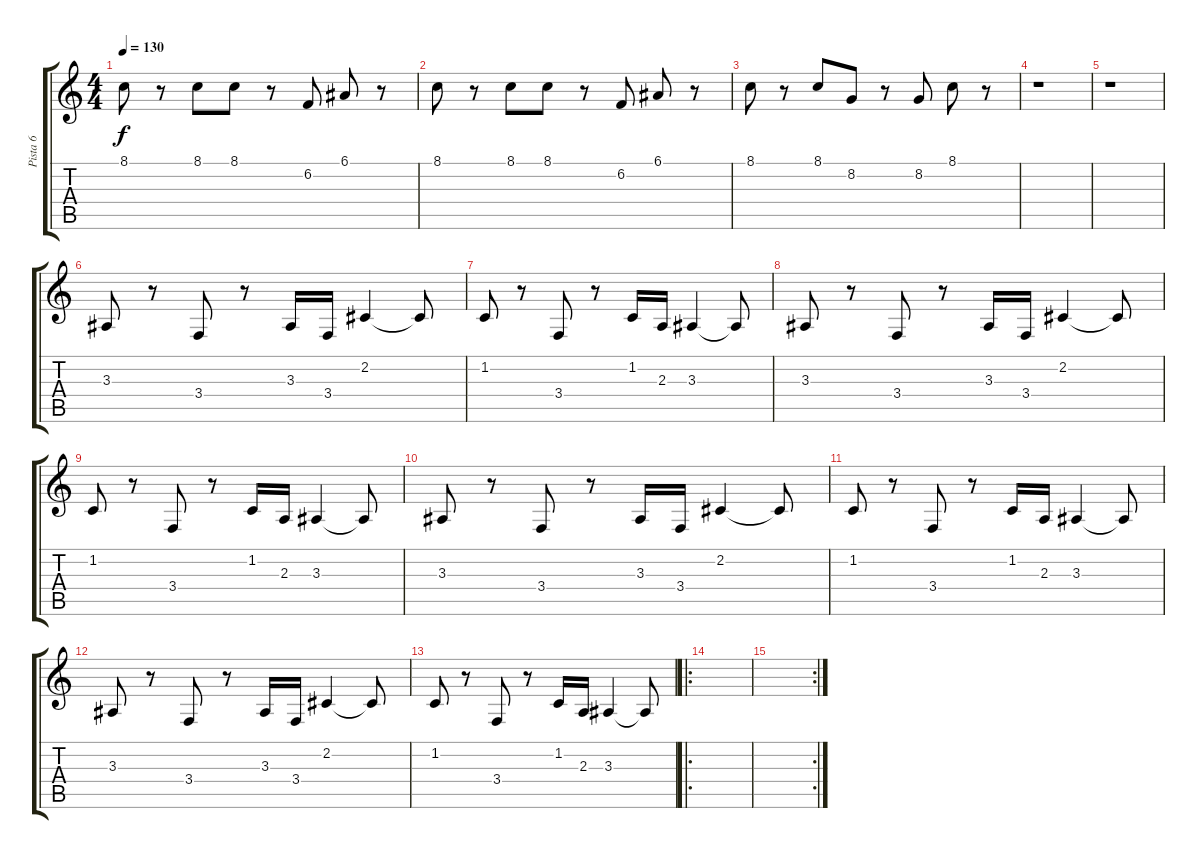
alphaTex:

\track ("Pista 6" "Pista 6") {instrument shanai}
\staff {score tabs}
\tuning (E4 B3 G3 D3 A2 E2) {hide}
\ts (4 4)
\tempo 130
\clef g2
\ks c
8.1.8{dy f} r.8 8.1.8 8.1.8 r.8 6.2.8 6.1.8 r.8 |
8.1.8 r.8 8.1.8 8.1.8 r.8 6.2.8 6.1.8 r.8 |
8.1.8 r.8 8.1.8 8.2.8 r.8 8.2.8 8.1.8 r.8 |
r.1 |
r.1 |
3.3.8 r.8 3.4.8 r.8 3.3.16 3.4.16 2.2.4 2.2{t}.8 |
1.2.8 r.8 3.4.8 r.8 1.2.16 2.3.16 3.3.4 3.3{t}.8 |
3.3.8 r.8 3.4.8 r.8 3.3.16 3.4.16 2.2.4 2.2{t}.8 |
1.2.8 r.8 3.4.8 r.8 1.2.16 2.3.16 3.3.4 3.3{t}.8 |
3.3.8 r.8 3.4.8 r.8 3.3.16 3.4.16 2.2.4 2.2{t}.8 |
1.2.8 r.8 3.4.8 r.8 1.2.16 2.3.16 3.3.4 3.3{t}.8 |
3.3.8 r.8 3.4.8 r.8 3.3.16 3.4.16 2.2.4 2.2{t}.8 |
1.2.8 r.8 3.4.8 r.8 1.2.16 2.3.16 3.3.4 3.3{t}.8 |
\ro
|
\rc 2
